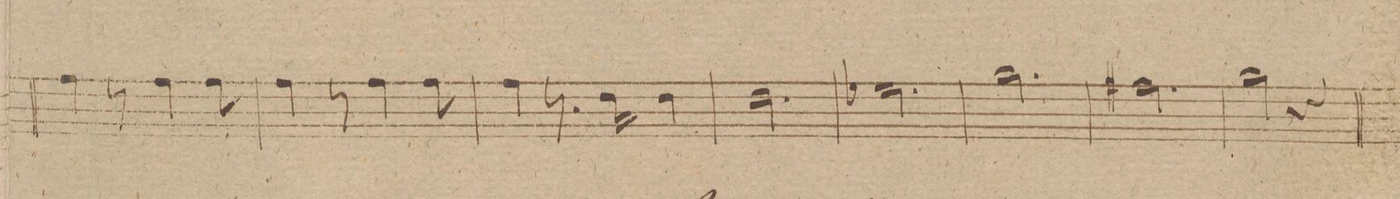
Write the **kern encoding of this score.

**kern	**dynam
*I"Clarinetto 1mo in. A.	*
*clefG2	*
*k[f#]	*
*M3/4	*
4dd\	.
8r	.
4dd\	.
8dd\	.
=76	=76
4dd\	.
8r	.
4dd\	.
8dd\	.
=77	=77
4dd\	.
8.r	.
16b\	.
4b\	.
=78	=78
2.b\	.
=79	=79
2.ccnX\	.
=80	=80
2.ee\	.
=81	=81
2.dd#X\	.
=82	=82
2ee\	.
4r	.
=83	=83
*-	*-
